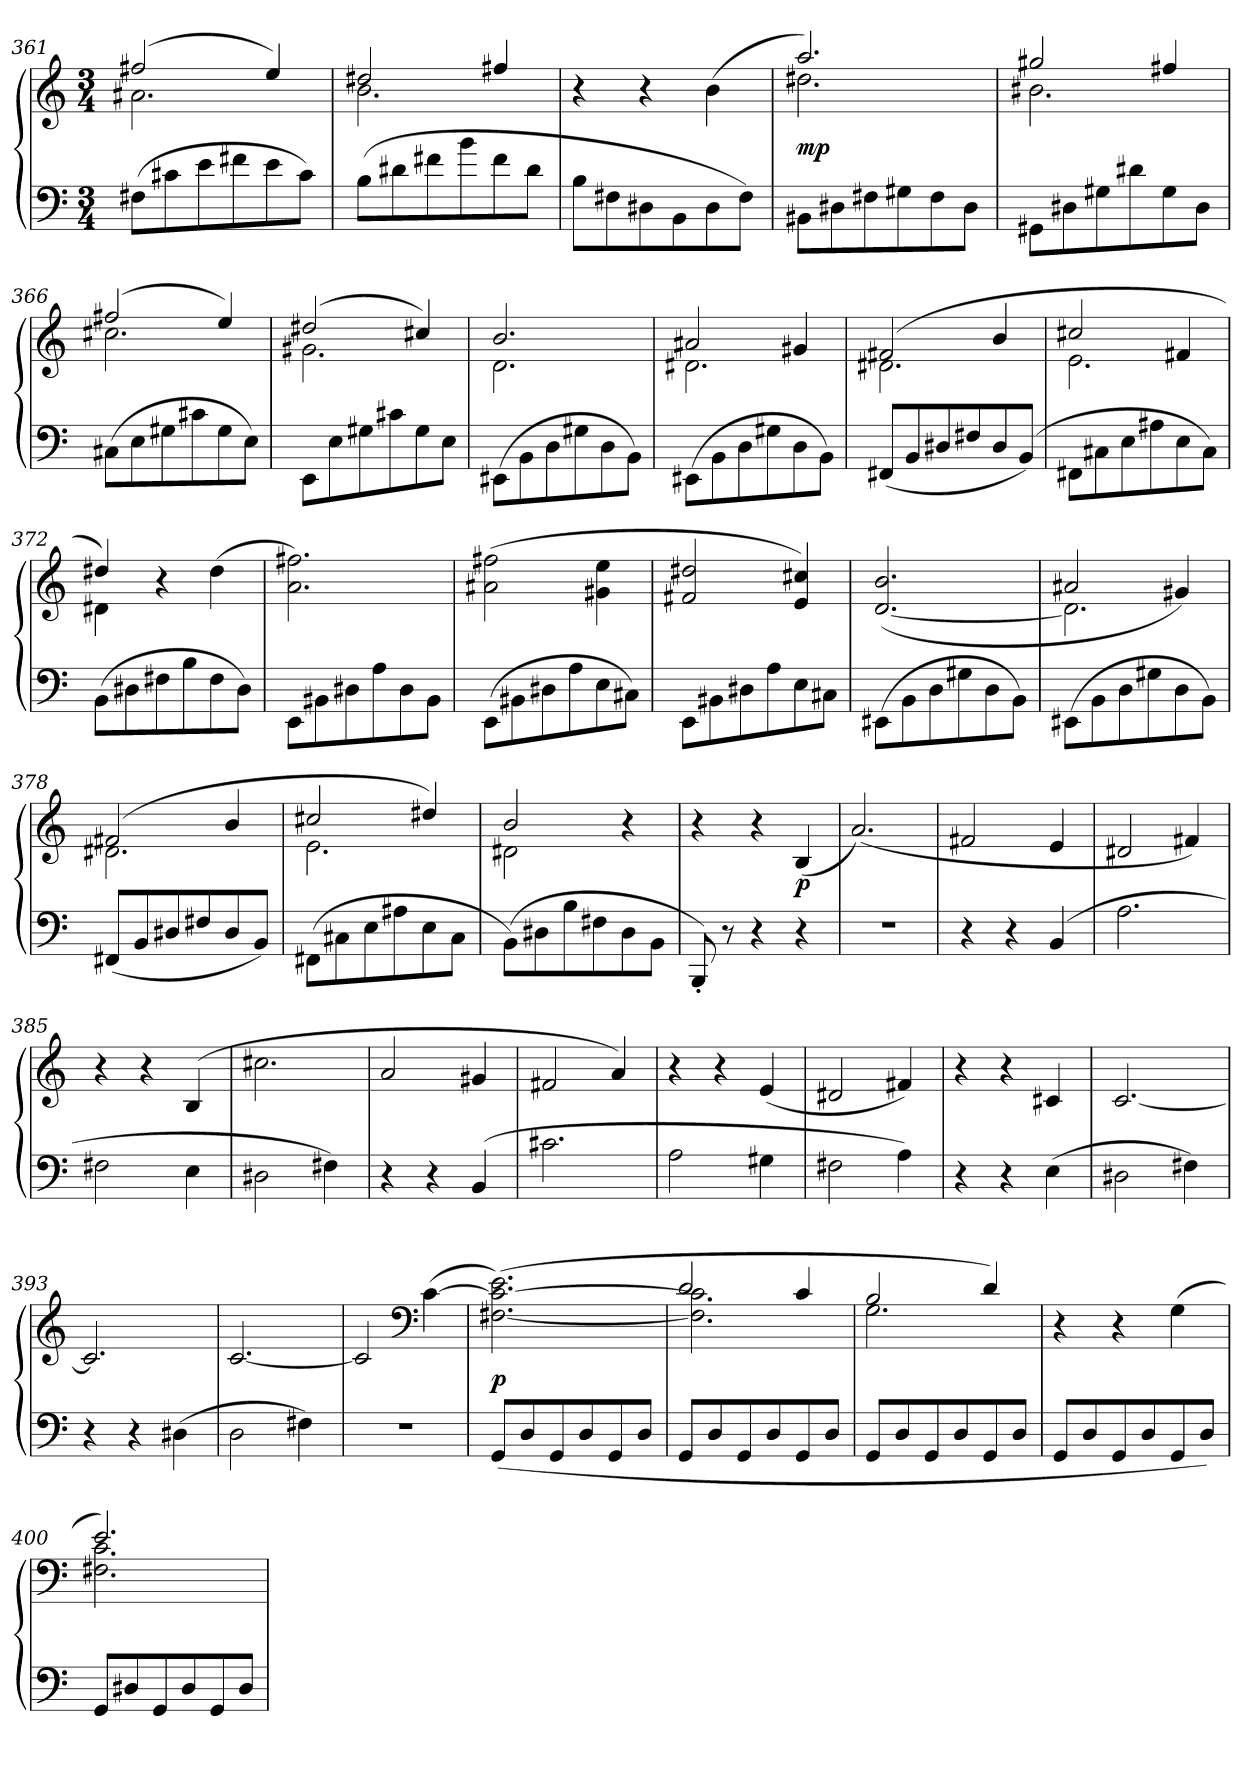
**kern	**kern	**dynam
*part1	*part1	*part1
*staff2	*staff1	*staff1/2
*clefF4	*clefG2	*
*k[]	*k[]	*
*M3/4	*M3/4	*
=361	=361	=361
*	*^	*
(8F#X\L	(2ff#X/	2.a#X\	.
8c#X\	.	.	.
8e\	.	.	.
8f#X\	.	.	.
8e\	4ee/)	.	.
8c#\J)	.	.	.
=362	=362	=362	=362
(8B\L	2dd#X/	2.b\	.
8d#X\	.	.	.
8f#X\	.	.	.
8b\	.	.	.
8f#\	4ff#X/	.	.
8d#\J	.	.	.
*	*v	*v	*
=363	=363	=363
8B\L	4r	.
8F#X\	.	.
8D#X\	4r	.
8BB\	.	.
8D#\	(4b\	.
8F#\J)	.	.
=364	=364	=364
*	*^	*
8BB#X\L	2.aa/)	2.dd#X\	mp
8D#X\	.	.	.
8F#X\	.	.	.
8G#X\	.	.	.
8F#\	.	.	.
8D#\J	.	.	.
=365	=365	=365	=365
8GG#X\L	2gg#X/	2.b#X\	.
8D#X\	.	.	.
8G#X\	.	.	.
8d#X\	.	.	.
8G#\	4ff#X/	.	.
8D#\J	.	.	.
=366	=366	=366	=366
(8C#X\L	(2ff#X/	2.cc#X\	.
8E\	.	.	.
8G#X\	.	.	.
8c#X\	.	.	.
8G#\	4ee/)	.	.
8E\J)	.	.	.
=367	=367	=367	=367
8EE\L	(2dd#X/	2.g#X\	.
8E\	.	.	.
8G#X\	.	.	.
8c#X\	.	.	.
8G#\	4cc#X/)	.	.
8E\J	.	.	.
=368	=368	=368	=368
(8EE#X\L	2.b/	2.d\	.
8BB\	.	.	.
8D\	.	.	.
8G#X\	.	.	.
8D\	.	.	.
8BB\J)	.	.	.
=369	=369	=369	=369
(8EE#X\L	2a#X/	2.d#X\	.
8BB\	.	.	.
8D\	.	.	.
8G#X\	.	.	.
8D\	4g#X/	.	.
8BB\J)	.	.	.
=370	=370	=370	=370
(8FF#X/L	(2f#X/	2.d#X\	.
8BB/	.	.	.
8D#X/	.	.	.
8F#X/	.	.	.
8D#/	4b/	.	.
(8BB/J)	.	.	.
=371	=371	=371	=371
8FF#X\L	2cc#X/	2.e\	.
8C#X\	.	.	.
8E\	.	.	.
8A#X\	.	.	.
8E\	4f#X/	.	.
8C#\J)	.	.	.
=372	=372	=372	=372
(8BB\L	4d#X\	4dd#X/)	.
8D#X\	.	.	.
8F#X\	4r	2ryy	.
8B\	.	.	.
8F#\	(4dd#\	.	.
8D#\J)	.	.	.
*	*v	*v	*
=373	=373	=373
8EE\L	2.a\ 2.ff#X\)	.
8BB#X\	.	.
8D#X\	.	.
8A\	.	.
8D#\	.	.
8BB#\J	.	.
=374	=374	=374
(8EE\L	(2a#X\ 2ff#X\	.
8BB#X\	.	.
8D#X\	.	.
8A\	.	.
8E\	4g#X\ 4ee\	.
8C#X\J)	.	.
=375	=375	=375
8EE\L	2f#X/ 2dd#X/	.
8BB#X\	.	.
8D#X\	.	.
8A\	.	.
8E\	4e/ 4cc#X/)	.
8C#X\J	.	.
=376	=376	=376
(8EE#X\L	([2.d/ 2.b/	.
8BB\	.	.
8D\	.	.
8G#X\	.	.
8D\	.	.
8BB\J)	.	.
=377	=377	=377
*	*^	*
(8EE#X\L	2a#X/	2.d\]	.
8BB\	.	.	.
8D\	.	.	.
8G#X\	.	.	.
8D\	4g#X/)	.	.
8BB\J)	.	.	.
=378	=378	=378	=378
(8FF#X/L	(2f#X/	2.d#X\	.
8BB/	.	.	.
8D#X/	.	.	.
8F#X/	.	.	.
8D#/	4b/	.	.
8BB/J)	.	.	.
=379	=379	=379	=379
(8FF#X\L	2cc#X/	2.e\	.
8C#X\	.	.	.
8E\	.	.	.
8A#X\	.	.	.
8E\	4dd#X/)	.	.
8C#\J	.	.	.
=380	=380	=380	=380
(8BB\L)	2b/	2d#X\	.
8D#X\	.	.	.
8B\	.	.	.
8F#X\	.	.	.
8D#\	4r	4ryy	.
8BB\J	.	.	.
*	*v	*v	*
=381	=381	=381
8BBB'/)	4r	.
8r	.	.
4r	4r	.
4r	(4B/	p
=382	=382	=382
2.r	(2.a/)	.
=383	=383	=383
4r	2f#X/	.
4r	.	.
(4BB/	4e/	.
=384	=384	=384
2.A\	2d#X/	.
.	4f#X/)	.
=385	=385	=385
2F#X\	4r	.
.	4r	.
4E\	(4B/	.
=386	=386	=386
2D#X\	2.cc#X\	.
4F#X\)	.	.
=387	=387	=387
4r	2a/	.
4r	.	.
(4BB/	4g#X/	.
=388	=388	=388
2.c#X\	2f#X/	.
.	4a/)	.
=389	=389	=389
2A\	4r	.
.	4r	.
4G#X\	(4e/	.
=390	=390	=390
2F#X\	2d#X/	.
4A\)	4f#X/)	.
=391	=391	=391
4r	4r	.
4r	4r	.
(4E\	4c#X/	.
=392	=392	=392
2D#X\	[2.c/	.
4F#X\)	.	.
=393	=393	=393
4r	2.c/]	.
4r	.	.
(4D#X\	.	.
=394	=394	=394
2D\	[2.c/	.
4F#X\)	.	.
=395	=395	=395
2.r	2c/]	.
*	*clefF4	*
.	([4c\	.
=396	=396	=396
(8GG/L	([2.F#X\ 2.c_\ 2.e\)	p
8D/	.	.
8GG/	.	.
8D/	.	.
8GG/	.	.
8D/J	.	.
=397	=397	=397
*	*^	*
8GG/L	2d/	2.F#]\ 2.c]\	.
8D/	.	.	.
8GG/	.	.	.
8D/	.	.	.
8GG/	4c/	.	.
8D/J	.	.	.
=398	=398	=398	=398
8GG/L	2B/	2.G\	.
8D/	.	.	.
8GG/	.	.	.
8D/	.	.	.
8GG/	4d/)	.	.
8D/J	.	.	.
*	*v	*v	*
=399	=399	=399
8GG/L	4r	.
8D/	.	.
8GG/	4r	.
8D/	.	.
8GG/	(4G\	.
8D/J)	.	.
=400	=400	=400
*	*^	*
8GG/L	2.e/)	2.F#X\ 2.c\	.
8D#X/	.	.	.
8GG/	.	.	.
8D#/	.	.	.
8GG/	.	.	.
8D#/J	.	.	.
*	*v	*v	*
=	=	=
*-	*-	*-
